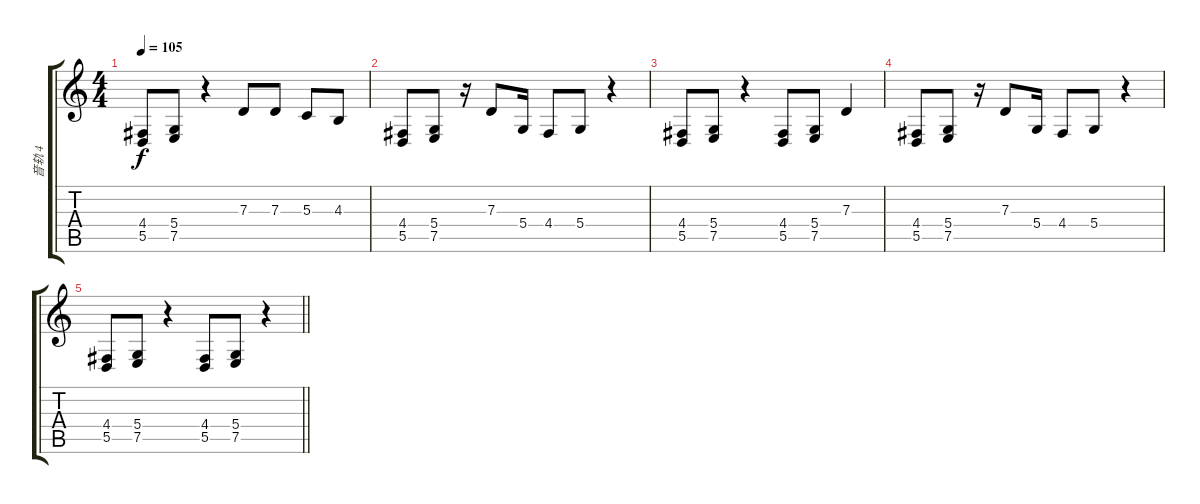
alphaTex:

\track ("音轨 4" "音轨 4") {instrument lead2sawtooth}
\staff {score tabs}
\tuning (E4 B3 G3 D3 A2 E2) {hide}
\ts (4 4)
\tempo 105
\clef g2
\ks c
(4.4 5.5).8{dy f} (5.4 7.5).8 r.4 7.3.8 7.3.8 5.3.8 4.3.8 |
(4.4 5.5).8 (5.4 7.5).8 r.16 7.3.8 5.4.16 4.4.8 5.4.8 r.4 |
(4.4 5.5).8 (5.4 7.5).8 r.4 (4.4 5.5).8 (5.4 7.5).8 7.3.4 |
(4.4 5.5).8 (5.4 7.5).8 r.16 7.3.8 5.4.16 4.4.8 5.4.8 r.4 |
\barLineRight lightlight
(4.4 5.5).8 (5.4 7.5).8 r.4 (4.4 5.5).8 (5.4 7.5).8 r.4
